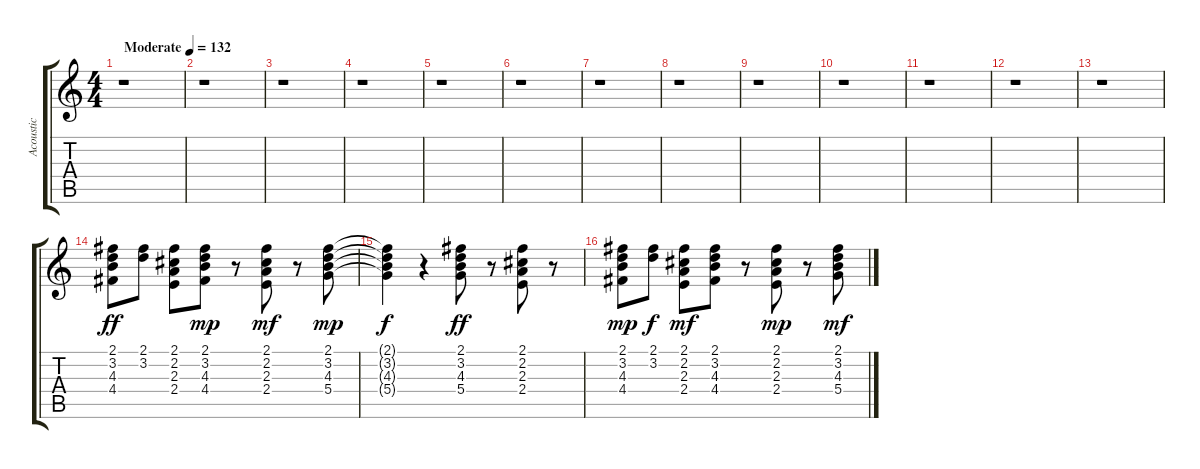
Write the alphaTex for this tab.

\track ("Acoustic" "Acoustic") {instrument acousticguitarsteel}
\staff {score tabs}
\tuning (E4 B3 G3 D3 A2 E2) {hide}
\ts (4 4)
\tempo (132 "Moderate")
\clef g2
\ks c
r.1{dy ff instrument acousticguitarsteel} |
r.1 |
r.1 |
r.1 |
r.1 |
r.1 |
r.1 |
r.1 |
r.1 |
r.1 |
r.1 |
r.1 |
r.1 |
(2.1 3.2 4.3 4.4).8 (2.1 3.2).8 (2.1 2.2 2.3 2.4).8 (2.1 3.2 4.3 4.4).8{dy mp} r.8 (2.1 2.2 2.3 2.4).8{dy mf} r.8 (2.1 3.2 4.3 5.4).8{dy mp} |
(2.1{t} 3.2{t} 4.3{t} 5.4{t}).4{dy f} r.4 (2.1 3.2 4.3 5.4).8{dy ff} r.8 (2.1 2.2 2.3 2.4).8 r.8 |
(2.1 3.2 4.3 4.4).8{dy mp} (2.1 3.2).8{dy f} (2.1 2.2 2.3 2.4).8{dy mf} (2.1 3.2 4.3 4.4).8 r.8 (2.1 2.2 2.3 2.4).8{dy mp} r.8 (2.1 3.2 4.3 5.4).8{dy mf}
